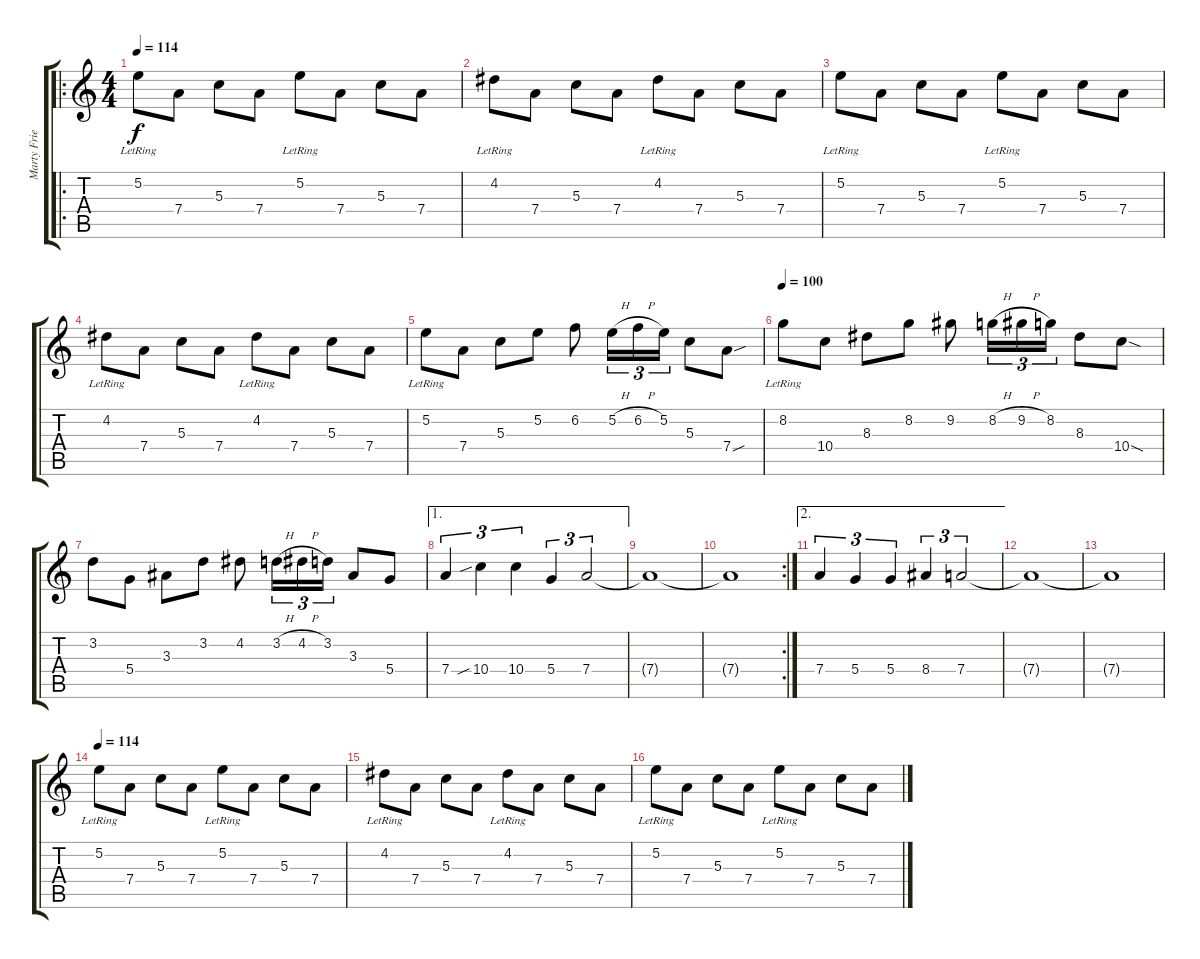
\track ("Marty Friedman Rythm" "Marty Frie") {instrument distortionguitar}
\staff {score tabs}
\tuning (E4 B3 G3 D3 A2 E2) {hide}
\ro
\ts (4 4)
\tempo 114
\clef g2
\ks c
5.2{lr}.8{dy f instrument acousticguitarsteel} 7.4.8 5.3.8 7.4.8 5.2{lr}.8 7.4.8 5.3.8 7.4.8 |
4.2{lr}.8 7.4.8 5.3.8 7.4.8 4.2{lr}.8 7.4.8 5.3.8 7.4.8 |
5.2{lr}.8 7.4.8 5.3.8 7.4.8 5.2{lr}.8 7.4.8 5.3.8 7.4.8 |
4.2{lr}.8 7.4.8 5.3.8 7.4.8 4.2{lr}.8 7.4.8 5.3.8 7.4.8 |
5.2{lr}.8 7.4.8 5.3.8 5.2.8 6.2.8 5.2{h}.16{tu (3 2)} 6.2{h}.16{tu (3 2)} 5.2.16{tu (3 2)} 5.3.8 7.4{sou}.8 |
\tempo 100
8.2{lr}.8 10.4.8 8.3.8 8.2.8 9.2.8 8.2{h}.16{tu (3 2)} 9.2{h}.16{tu (3 2)} 8.2.16{tu (3 2)} 8.3.8 10.4{sod}.8 |
3.2.8 5.4.8 3.3.8 3.2.8 4.2.8 3.2{h}.16{tu (3 2)} 4.2{h}.16{tu (3 2)} 3.2.16{tu (3 2)} 3.3.8 5.4.8 |
\ae 1
7.4.4{tu (3 2)} 10.4{sib}.4{tu (3 2)} 10.4.4{tu (3 2)} 5.4.4{tu (3 2)} 7.4.2{tu (3 2)} |
7.4{t}.1 |
\rc 2
7.4{t}.1 |
\ae 2
7.4.4{tu (3 2)} 5.4.4{tu (3 2)} 5.4.4{tu (3 2)} 8.4.4{tu (3 2)} 7.4.2{tu (3 2)} |
7.4{t}.1 |
7.4{t}.1 |
\tempo 114
5.2{lr}.8{instrument acousticguitarsteel} 7.4.8 5.3.8 7.4.8 5.2{lr}.8 7.4.8 5.3.8 7.4.8 |
4.2{lr}.8 7.4.8 5.3.8 7.4.8 4.2{lr}.8 7.4.8 5.3.8 7.4.8 |
5.2{lr}.8 7.4.8 5.3.8 7.4.8 5.2{lr}.8 7.4.8 5.3.8 7.4.8
